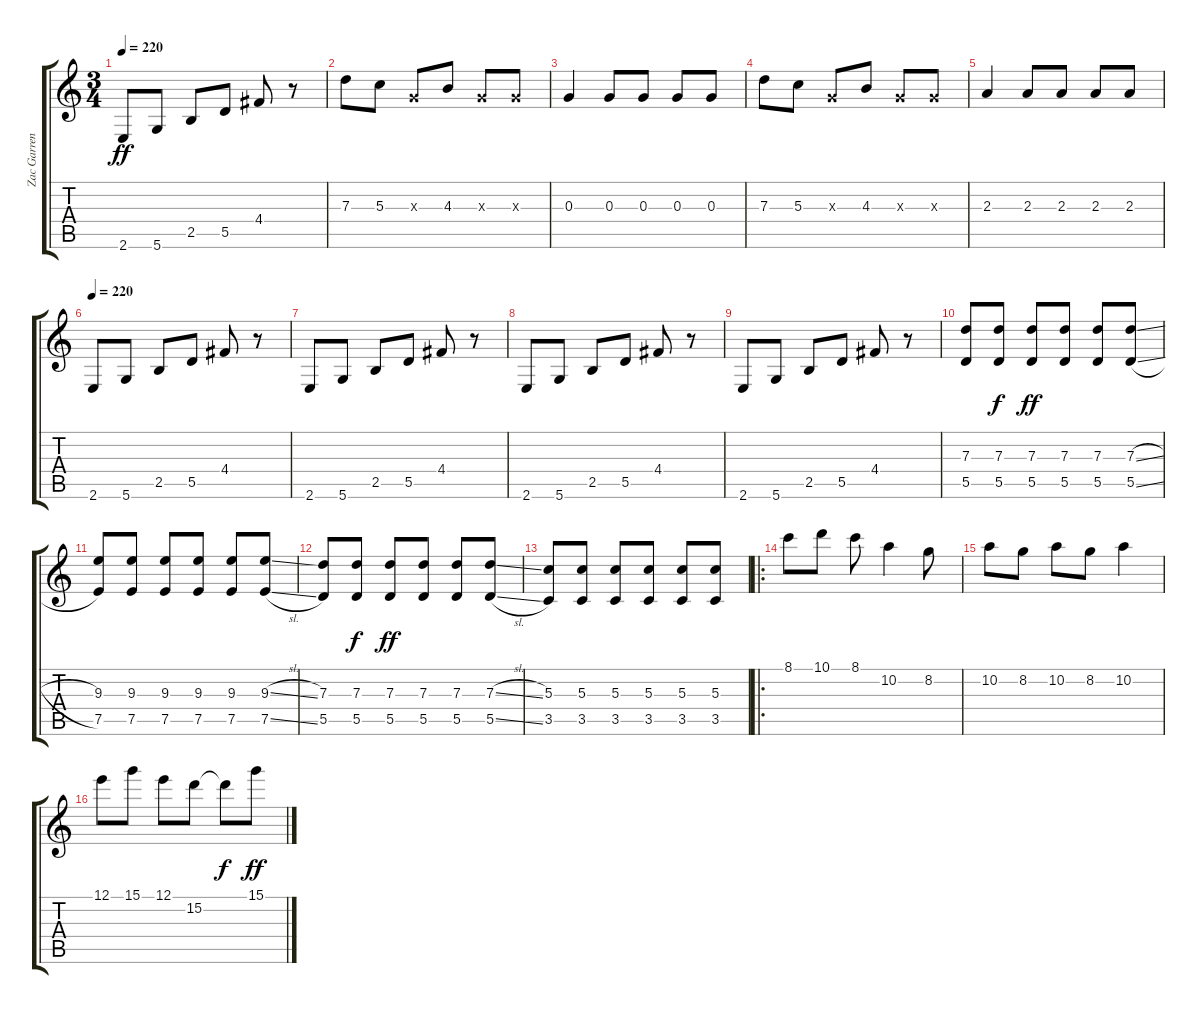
\track ("Zac Garren" "Zac Garren") {instrument overdrivenguitar}
\staff {score tabs}
\tuning (E4 B3 G3 D3 A2 D2) {hide}
\ts (3 4)
\tempo 220
\clef g2
\ks c
2.6.8{dy ff} 5.6.8 2.5.8 5.5.8 4.4.8 r.8 |
7.3.8 5.3.8 0.3{x}.8 4.3.8 0.3{x}.8 0.3{x}.8 |
0.3.4 0.3.8 0.3.8 0.3.8 0.3.8 |
7.3.8 5.3.8 0.3{x}.8 4.3.8 0.3{x}.8 0.3{x}.8 |
2.3.4 2.3.8 2.3.8 2.3.8 2.3.8 |
\tempo 220
2.6.8 5.6.8 2.5.8 5.5.8 4.4.8 r.8 |
2.6.8 5.6.8 2.5.8 5.5.8 4.4.8 r.8 |
2.6.8 5.6.8 2.5.8 5.5.8 4.4.8 r.8 |
2.6.8 5.6.8 2.5.8 5.5.8 4.4.8 r.8 |
(7.3 5.5).8 (7.3 5.5).8{dy f} (7.3 5.5).8{dy ff} (7.3 5.5).8 (7.3 5.5).8 (7.3{sl} 5.5{sl}).8 |
(9.3 7.5).8 (9.3 7.5).8 (9.3 7.5).8 (9.3 7.5).8 (9.3 7.5).8 (9.3{sl} 7.5{sl}).8 |
(7.3 5.5).8 (7.3 5.5).8{dy f} (7.3 5.5).8{dy ff} (7.3 5.5).8 (7.3 5.5).8 (7.3{sl} 5.5{sl}).8 |
(5.3 3.5).8 (5.3 3.5).8 (5.3 3.5).8 (5.3 3.5).8 (5.3 3.5).8 (5.3 3.5).8 |
\ro
8.1.8 10.1.8 8.1.8 10.2.4 8.2.8 |
10.2.8 8.2.8 10.2.8 8.2.8 10.2.4 |
12.1.8 15.1.8 12.1.8 15.2.8 15.2{t}.8{dy f} 15.1.8{dy ff}
